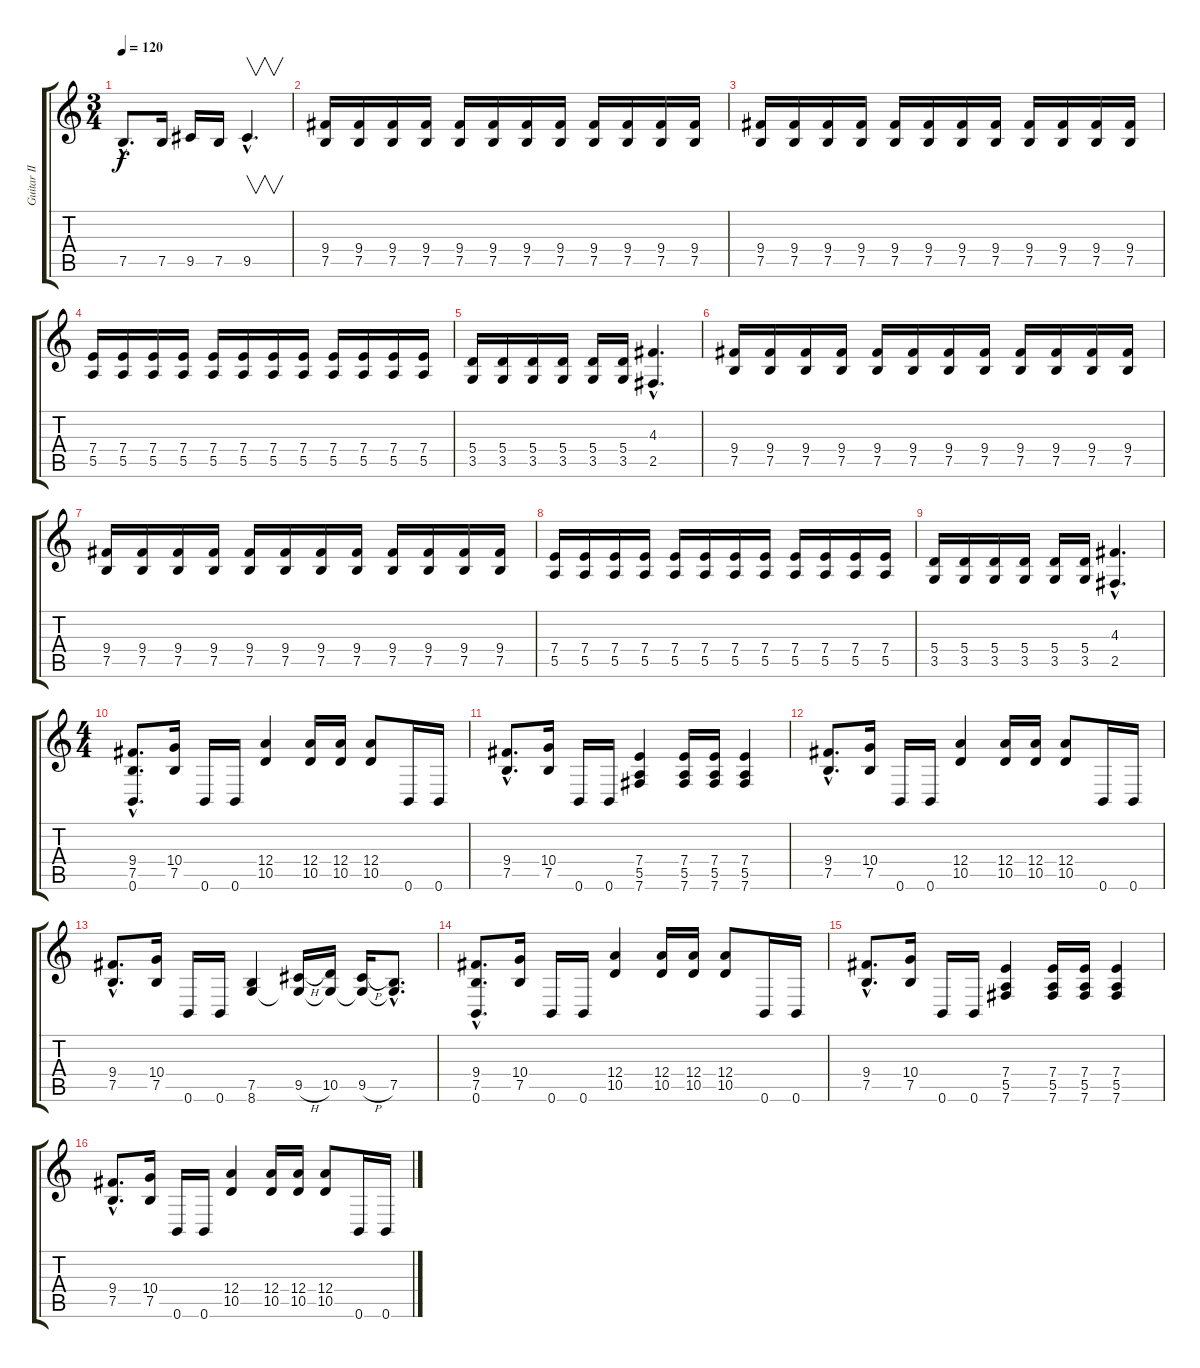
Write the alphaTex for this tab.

\track ("Guitar II" "Guitar II") {instrument overdrivenguitar}
\staff {score tabs}
\tuning (B3 Gb3 D3 A2 E2 B1) {hide}
\ts (3 4)
\tempo 120
\clef g2
\ks c
7.5{hac}.8{d dy f} 7.5.16 9.5.16 7.5.16 9.5{hac}.4{v d} |
(9.4 7.5).16 (9.4 7.5).16 (9.4 7.5).16 (9.4 7.5).16 (9.4 7.5).16 (9.4 7.5).16 (9.4 7.5).16 (9.4 7.5).16 (9.4 7.5).16 (9.4 7.5).16 (9.4 7.5).16 (9.4 7.5).16 |
(9.4 7.5).16 (9.4 7.5).16 (9.4 7.5).16 (9.4 7.5).16 (9.4 7.5).16 (9.4 7.5).16 (9.4 7.5).16 (9.4 7.5).16 (9.4 7.5).16 (9.4 7.5).16 (9.4 7.5).16 (9.4 7.5).16 |
(7.4 5.5).16 (7.4 5.5).16 (7.4 5.5).16 (7.4 5.5).16 (7.4 5.5).16 (7.4 5.5).16 (7.4 5.5).16 (7.4 5.5).16 (7.4 5.5).16 (7.4 5.5).16 (7.4 5.5).16 (7.4 5.5).16 |
(5.4 3.5).16 (5.4 3.5).16 (5.4 3.5).16 (5.4 3.5).16 (5.4 3.5).16 (5.4 3.5).16 (4.3{hac} 2.5{hac}).4{d} |
(9.4 7.5).16 (9.4 7.5).16 (9.4 7.5).16 (9.4 7.5).16 (9.4 7.5).16 (9.4 7.5).16 (9.4 7.5).16 (9.4 7.5).16 (9.4 7.5).16 (9.4 7.5).16 (9.4 7.5).16 (9.4 7.5).16 |
(9.4 7.5).16 (9.4 7.5).16 (9.4 7.5).16 (9.4 7.5).16 (9.4 7.5).16 (9.4 7.5).16 (9.4 7.5).16 (9.4 7.5).16 (9.4 7.5).16 (9.4 7.5).16 (9.4 7.5).16 (9.4 7.5).16 |
(7.4 5.5).16 (7.4 5.5).16 (7.4 5.5).16 (7.4 5.5).16 (7.4 5.5).16 (7.4 5.5).16 (7.4 5.5).16 (7.4 5.5).16 (7.4 5.5).16 (7.4 5.5).16 (7.4 5.5).16 (7.4 5.5).16 |
(5.4 3.5).16 (5.4 3.5).16 (5.4 3.5).16 (5.4 3.5).16 (5.4 3.5).16 (5.4 3.5).16 (4.3{hac} 2.5{hac}).4{d} |
\ts (4 4)
(9.4{hac} 7.5{hac} 0.6{hac}).8{d} (10.4 7.5).16 0.6.16 0.6.16 (12.4 10.5).4 (12.4 10.5).16 (12.4 10.5).16 (12.4 10.5).8 0.6.16 0.6.16 |
(9.4{hac} 7.5{hac}).8{d} (10.4 7.5).16 0.6.16 0.6.16 (7.4 5.5 7.6).4 (7.4 5.5 7.6).16 (7.4 5.5 7.6).16 (7.4 5.5 7.6).4 |
(9.4{hac} 7.5{hac}).8{d} (10.4 7.5).16 0.6.16 0.6.16 (12.4 10.5).4 (12.4 10.5).16 (12.4 10.5).16 (12.4 10.5).8 0.6.16 0.6.16 |
(9.4{hac} 7.5{hac}).8{d} (10.4 7.5).16 0.6.16 0.6.16 (7.5 8.6).4 (9.5{h} 8.6{t}).16 (10.5 8.6{t}).16 (9.5{h} 8.6{t}).16 (7.5{hac} 8.6{hac t}).8{d} |
(9.4{hac} 7.5{hac} 0.6{hac}).8{d} (10.4 7.5).16 0.6.16 0.6.16 (12.4 10.5).4 (12.4 10.5).16 (12.4 10.5).16 (12.4 10.5).8 0.6.16 0.6.16 |
(9.4{hac} 7.5{hac}).8{d} (10.4 7.5).16 0.6.16 0.6.16 (7.4 5.5 7.6).4 (7.4 5.5 7.6).16 (7.4 5.5 7.6).16 (7.4 5.5 7.6).4 |
(9.4{hac} 7.5{hac}).8{d} (10.4 7.5).16 0.6.16 0.6.16 (12.4 10.5).4 (12.4 10.5).16 (12.4 10.5).16 (12.4 10.5).8 0.6.16 0.6.16
